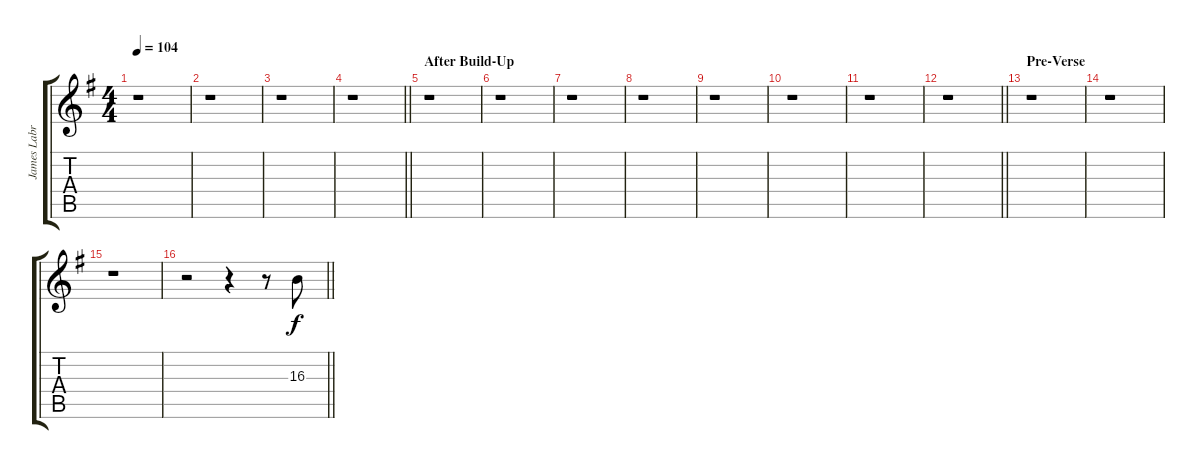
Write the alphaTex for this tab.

\track ("James Labrie" "James Labr") {instrument lead2sawtooth}
\staff {score tabs}
\tuning (E4 B3 G3 D3 A2 E2) {hide}
\ts (4 4)
\tempo 104
\clef g2
\ks eminor
r.1{dy f} |
r.1 |
r.1 |
\barLineRight lightlight
r.1 |
\section ("" "After Build-Up")
r.1 |
r.1 |
r.1 |
r.1 |
r.1 |
r.1 |
r.1 |
\barLineRight lightlight
r.1 |
\section ("" "Pre-Verse")
r.1 |
r.1 |
r.1 |
\barLineRight lightlight
r.2 r.4 r.8 16.3.8
